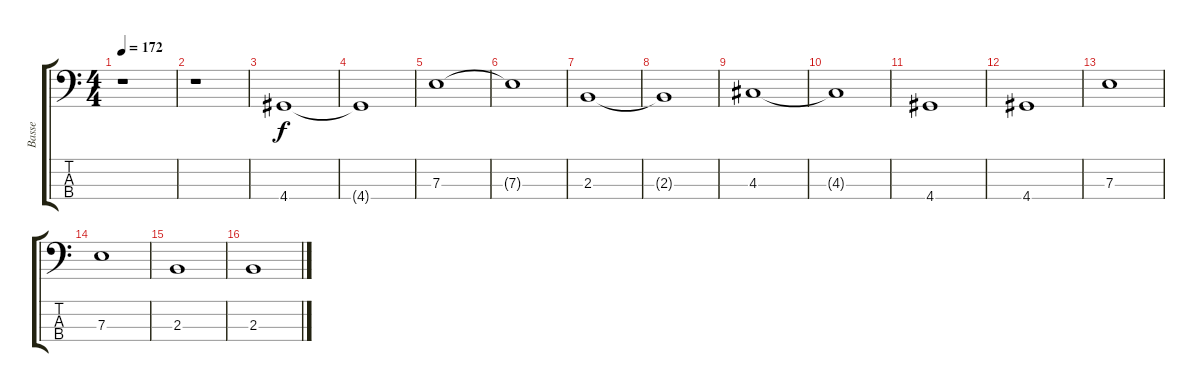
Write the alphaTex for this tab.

\track ("Basse" "Basse") {instrument electricbasspick}
\staff {score tabs}
\tuning (G2 D2 A1 E1) {hide}
\ts (4 4)
\tempo 172
\clef f4
\ks c
r.1{dy f instrument electricbasspick} |
r.1 |
4.4.1 |
4.4{t}.1 |
7.3.1 |
7.3{t}.1 |
2.3.1 |
2.3{t}.1 |
4.3.1 |
4.3{t}.1 |
4.4.1 |
4.4.1 |
7.3.1 |
7.3.1 |
2.3.1 |
2.3.1
